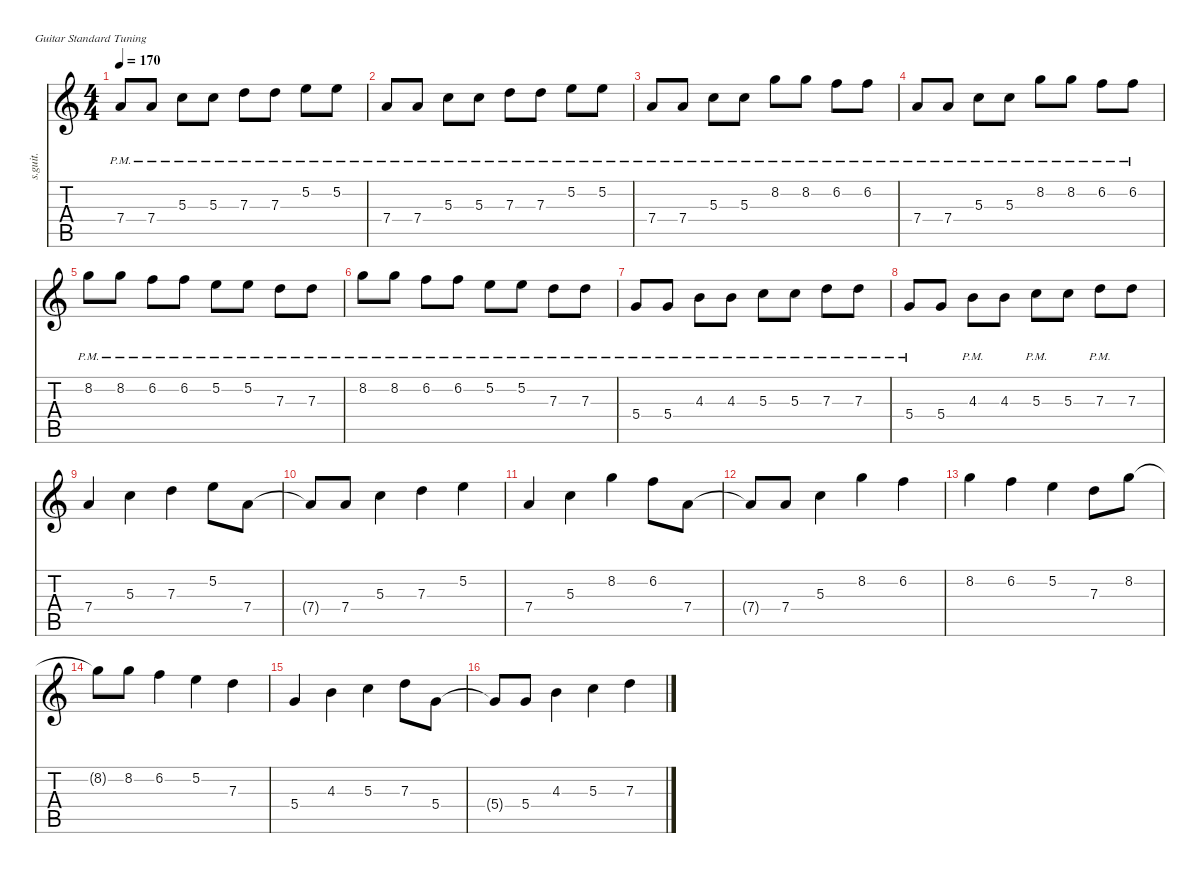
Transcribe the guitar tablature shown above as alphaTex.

\defaultSystemsLayout 4
\hideDynamics
\bracketExtendMode nobrackets
\track ("Solo Guitar" "s.guit.") {instrument distortionguitar}
\staff {score tabs}
\tuning (E4 B3 G3 D3 A2 E2)
\ts (4 4)
\tempo 170
\clef g2
\ks c
7.4{pm}.8{lyrics (0 "") lyrics (1 "") lyrics (2 "") lyrics (3 "") lyrics (4 "") dy f} 7.4{pm}.8{lyrics (0 "") lyrics (1 "") lyrics (2 "") lyrics (3 "") lyrics (4 "")} 5.3{pm}.8{lyrics (0 "") lyrics (1 "") lyrics (2 "") lyrics (3 "") lyrics (4 "")} 5.3{pm}.8{lyrics (0 "") lyrics (1 "") lyrics (2 "") lyrics (3 "") lyrics (4 "")} 7.3{pm}.8{lyrics (0 "") lyrics (1 "") lyrics (2 "") lyrics (3 "") lyrics (4 "")} 7.3{pm}.8{lyrics (0 "") lyrics (1 "") lyrics (2 "") lyrics (3 "") lyrics (4 "")} 5.2{pm}.8{lyrics (0 "") lyrics (1 "") lyrics (2 "") lyrics (3 "") lyrics (4 "")} 5.2{pm}.8{lyrics (0 "") lyrics (1 "") lyrics (2 "") lyrics (3 "") lyrics (4 "")} |
7.4{pm}.8{lyrics (0 "") lyrics (1 "") lyrics (2 "") lyrics (3 "") lyrics (4 "")} 7.4{pm}.8{lyrics (0 "") lyrics (1 "") lyrics (2 "") lyrics (3 "") lyrics (4 "")} 5.3{pm}.8{lyrics (0 "") lyrics (1 "") lyrics (2 "") lyrics (3 "") lyrics (4 "")} 5.3{pm}.8{lyrics (0 "") lyrics (1 "") lyrics (2 "") lyrics (3 "") lyrics (4 "")} 7.3{pm}.8{lyrics (0 "") lyrics (1 "") lyrics (2 "") lyrics (3 "") lyrics (4 "")} 7.3{pm}.8{lyrics (0 "") lyrics (1 "") lyrics (2 "") lyrics (3 "") lyrics (4 "")} 5.2{pm}.8{lyrics (0 "") lyrics (1 "") lyrics (2 "") lyrics (3 "") lyrics (4 "")} 5.2{pm}.8{lyrics (0 "") lyrics (1 "") lyrics (2 "") lyrics (3 "") lyrics (4 "")} |
7.4{pm}.8{lyrics (0 "") lyrics (1 "") lyrics (2 "") lyrics (3 "") lyrics (4 "")} 7.4{pm}.8{lyrics (0 "") lyrics (1 "") lyrics (2 "") lyrics (3 "") lyrics (4 "")} 5.3{pm}.8{lyrics (0 "") lyrics (1 "") lyrics (2 "") lyrics (3 "") lyrics (4 "")} 5.3{pm}.8{lyrics (0 "") lyrics (1 "") lyrics (2 "") lyrics (3 "") lyrics (4 "")} 8.2{pm}.8{lyrics (0 "") lyrics (1 "") lyrics (2 "") lyrics (3 "") lyrics (4 "")} 8.2{pm}.8{lyrics (0 "") lyrics (1 "") lyrics (2 "") lyrics (3 "") lyrics (4 "")} 6.2{pm}.8{lyrics (0 "") lyrics (1 "") lyrics (2 "") lyrics (3 "") lyrics (4 "")} 6.2{pm}.8{lyrics (0 "") lyrics (1 "") lyrics (2 "") lyrics (3 "") lyrics (4 "")} |
7.4{pm}.8{lyrics (0 "") lyrics (1 "") lyrics (2 "") lyrics (3 "") lyrics (4 "")} 7.4{pm}.8{lyrics (0 "") lyrics (1 "") lyrics (2 "") lyrics (3 "") lyrics (4 "")} 5.3{pm}.8{lyrics (0 "") lyrics (1 "") lyrics (2 "") lyrics (3 "") lyrics (4 "")} 5.3{pm}.8{lyrics (0 "") lyrics (1 "") lyrics (2 "") lyrics (3 "") lyrics (4 "")} 8.2{pm}.8{lyrics (0 "") lyrics (1 "") lyrics (2 "") lyrics (3 "") lyrics (4 "")} 8.2{pm}.8{lyrics (0 "") lyrics (1 "") lyrics (2 "") lyrics (3 "") lyrics (4 "")} 6.2{pm}.8{lyrics (0 "") lyrics (1 "") lyrics (2 "") lyrics (3 "") lyrics (4 "")} 6.2{pm}.8{lyrics (0 "") lyrics (1 "") lyrics (2 "") lyrics (3 "") lyrics (4 "")} |
8.2{pm}.8{lyrics (0 "") lyrics (1 "") lyrics (2 "") lyrics (3 "") lyrics (4 "")} 8.2{pm}.8{lyrics (0 "") lyrics (1 "") lyrics (2 "") lyrics (3 "") lyrics (4 "")} 6.2{pm}.8{lyrics (0 "") lyrics (1 "") lyrics (2 "") lyrics (3 "") lyrics (4 "")} 6.2{pm}.8{lyrics (0 "") lyrics (1 "") lyrics (2 "") lyrics (3 "") lyrics (4 "")} 5.2{pm}.8{lyrics (0 "") lyrics (1 "") lyrics (2 "") lyrics (3 "") lyrics (4 "")} 5.2{pm}.8{lyrics (0 "") lyrics (1 "") lyrics (2 "") lyrics (3 "") lyrics (4 "")} 7.3{pm}.8{lyrics (0 "") lyrics (1 "") lyrics (2 "") lyrics (3 "") lyrics (4 "")} 7.3{pm}.8{lyrics (0 "") lyrics (1 "") lyrics (2 "") lyrics (3 "") lyrics (4 "")} |
8.2{pm}.8{lyrics (0 "") lyrics (1 "") lyrics (2 "") lyrics (3 "") lyrics (4 "")} 8.2{pm}.8{lyrics (0 "") lyrics (1 "") lyrics (2 "") lyrics (3 "") lyrics (4 "")} 6.2{pm}.8{lyrics (0 "") lyrics (1 "") lyrics (2 "") lyrics (3 "") lyrics (4 "")} 6.2{pm}.8{lyrics (0 "") lyrics (1 "") lyrics (2 "") lyrics (3 "") lyrics (4 "")} 5.2{pm}.8{lyrics (0 "") lyrics (1 "") lyrics (2 "") lyrics (3 "") lyrics (4 "")} 5.2{pm}.8{lyrics (0 "") lyrics (1 "") lyrics (2 "") lyrics (3 "") lyrics (4 "")} 7.3{pm}.8{lyrics (0 "") lyrics (1 "") lyrics (2 "") lyrics (3 "") lyrics (4 "")} 7.3{pm}.8{lyrics (0 "") lyrics (1 "") lyrics (2 "") lyrics (3 "") lyrics (4 "")} |
5.4{pm}.8{lyrics (0 "") lyrics (1 "") lyrics (2 "") lyrics (3 "") lyrics (4 "")} 5.4{pm}.8{lyrics (0 "") lyrics (1 "") lyrics (2 "") lyrics (3 "") lyrics (4 "")} 4.3{pm}.8{lyrics (0 "") lyrics (1 "") lyrics (2 "") lyrics (3 "") lyrics (4 "")} 4.3{pm}.8{lyrics (0 "") lyrics (1 "") lyrics (2 "") lyrics (3 "") lyrics (4 "")} 5.3{pm}.8{lyrics (0 "") lyrics (1 "") lyrics (2 "") lyrics (3 "") lyrics (4 "")} 5.3{pm}.8{lyrics (0 "") lyrics (1 "") lyrics (2 "") lyrics (3 "") lyrics (4 "")} 7.3{pm}.8{lyrics (0 "") lyrics (1 "") lyrics (2 "") lyrics (3 "") lyrics (4 "")} 7.3{pm}.8{lyrics (0 "") lyrics (1 "") lyrics (2 "") lyrics (3 "") lyrics (4 "")} |
5.4{pm}.8{lyrics (0 "") lyrics (1 "") lyrics (2 "") lyrics (3 "") lyrics (4 "")} 5.4.8{lyrics (0 "") lyrics (1 "") lyrics (2 "") lyrics (3 "") lyrics (4 "")} 4.3{pm}.8{lyrics (0 "") lyrics (1 "") lyrics (2 "") lyrics (3 "") lyrics (4 "")} 4.3.8{lyrics (0 "") lyrics (1 "") lyrics (2 "") lyrics (3 "") lyrics (4 "")} 5.3{pm}.8{lyrics (0 "") lyrics (1 "") lyrics (2 "") lyrics (3 "") lyrics (4 "")} 5.3.8{lyrics (0 "") lyrics (1 "") lyrics (2 "") lyrics (3 "") lyrics (4 "")} 7.3{pm}.8{lyrics (0 "") lyrics (1 "") lyrics (2 "") lyrics (3 "") lyrics (4 "")} 7.3.8{lyrics (0 "") lyrics (1 "") lyrics (2 "") lyrics (3 "") lyrics (4 "")} |
7.4.4{lyrics (0 "") lyrics (1 "") lyrics (2 "") lyrics (3 "") lyrics (4 "")} 5.3.4{lyrics (0 "") lyrics (1 "") lyrics (2 "") lyrics (3 "") lyrics (4 "")} 7.3.4{lyrics (0 "") lyrics (1 "") lyrics (2 "") lyrics (3 "") lyrics (4 "")} 5.2.8{lyrics (0 "") lyrics (1 "") lyrics (2 "") lyrics (3 "") lyrics (4 "")} 7.4.8{lyrics (0 "") lyrics (1 "") lyrics (2 "") lyrics (3 "") lyrics (4 "")} |
7.4{t}.8{lyrics (0 "") lyrics (1 "") lyrics (2 "") lyrics (3 "") lyrics (4 "")} 7.4.8{lyrics (0 "") lyrics (1 "") lyrics (2 "") lyrics (3 "") lyrics (4 "")} 5.3.4{lyrics (0 "") lyrics (1 "") lyrics (2 "") lyrics (3 "") lyrics (4 "")} 7.3.4{lyrics (0 "") lyrics (1 "") lyrics (2 "") lyrics (3 "") lyrics (4 "")} 5.2.4{lyrics (0 "") lyrics (1 "") lyrics (2 "") lyrics (3 "") lyrics (4 "")} |
7.4.4{lyrics (0 "") lyrics (1 "") lyrics (2 "") lyrics (3 "") lyrics (4 "")} 5.3.4{lyrics (0 "") lyrics (1 "") lyrics (2 "") lyrics (3 "") lyrics (4 "")} 8.2.4{lyrics (0 "") lyrics (1 "") lyrics (2 "") lyrics (3 "") lyrics (4 "")} 6.2.8{lyrics (0 "") lyrics (1 "") lyrics (2 "") lyrics (3 "") lyrics (4 "")} 7.4.8{lyrics (0 "") lyrics (1 "") lyrics (2 "") lyrics (3 "") lyrics (4 "")} |
7.4{t}.8{lyrics (0 "") lyrics (1 "") lyrics (2 "") lyrics (3 "") lyrics (4 "")} 7.4.8{lyrics (0 "") lyrics (1 "") lyrics (2 "") lyrics (3 "") lyrics (4 "")} 5.3.4{lyrics (0 "") lyrics (1 "") lyrics (2 "") lyrics (3 "") lyrics (4 "")} 8.2.4{lyrics (0 "") lyrics (1 "") lyrics (2 "") lyrics (3 "") lyrics (4 "")} 6.2.4{lyrics (0 "") lyrics (1 "") lyrics (2 "") lyrics (3 "") lyrics (4 "")} |
8.2.4{lyrics (0 "") lyrics (1 "") lyrics (2 "") lyrics (3 "") lyrics (4 "")} 6.2.4{lyrics (0 "") lyrics (1 "") lyrics (2 "") lyrics (3 "") lyrics (4 "")} 5.2.4{lyrics (0 "") lyrics (1 "") lyrics (2 "") lyrics (3 "") lyrics (4 "")} 7.3.8{lyrics (0 "") lyrics (1 "") lyrics (2 "") lyrics (3 "") lyrics (4 "")} 8.2.8{lyrics (0 "") lyrics (1 "") lyrics (2 "") lyrics (3 "") lyrics (4 "")} |
8.2{t}.8{lyrics (0 "") lyrics (1 "") lyrics (2 "") lyrics (3 "") lyrics (4 "")} 8.2.8{lyrics (0 "") lyrics (1 "") lyrics (2 "") lyrics (3 "") lyrics (4 "")} 6.2.4{lyrics (0 "") lyrics (1 "") lyrics (2 "") lyrics (3 "") lyrics (4 "")} 5.2.4{lyrics (0 "") lyrics (1 "") lyrics (2 "") lyrics (3 "") lyrics (4 "")} 7.3.4{lyrics (0 "") lyrics (1 "") lyrics (2 "") lyrics (3 "") lyrics (4 "")} |
5.4.4{lyrics (0 "") lyrics (1 "") lyrics (2 "") lyrics (3 "") lyrics (4 "")} 4.3.4{lyrics (0 "") lyrics (1 "") lyrics (2 "") lyrics (3 "") lyrics (4 "")} 5.3.4{lyrics (0 "") lyrics (1 "") lyrics (2 "") lyrics (3 "") lyrics (4 "")} 7.3.8{lyrics (0 "") lyrics (1 "") lyrics (2 "") lyrics (3 "") lyrics (4 "")} 5.4.8{lyrics (0 "") lyrics (1 "") lyrics (2 "") lyrics (3 "") lyrics (4 "")} |
5.4{t}.8{lyrics (0 "") lyrics (1 "") lyrics (2 "") lyrics (3 "") lyrics (4 "")} 5.4.8{lyrics (0 "") lyrics (1 "") lyrics (2 "") lyrics (3 "") lyrics (4 "")} 4.3.4{lyrics (0 "") lyrics (1 "") lyrics (2 "") lyrics (3 "") lyrics (4 "")} 5.3.4{lyrics (0 "") lyrics (1 "") lyrics (2 "") lyrics (3 "") lyrics (4 "")} 7.3.4{lyrics (0 "") lyrics (1 "") lyrics (2 "") lyrics (3 "") lyrics (4 "")}
